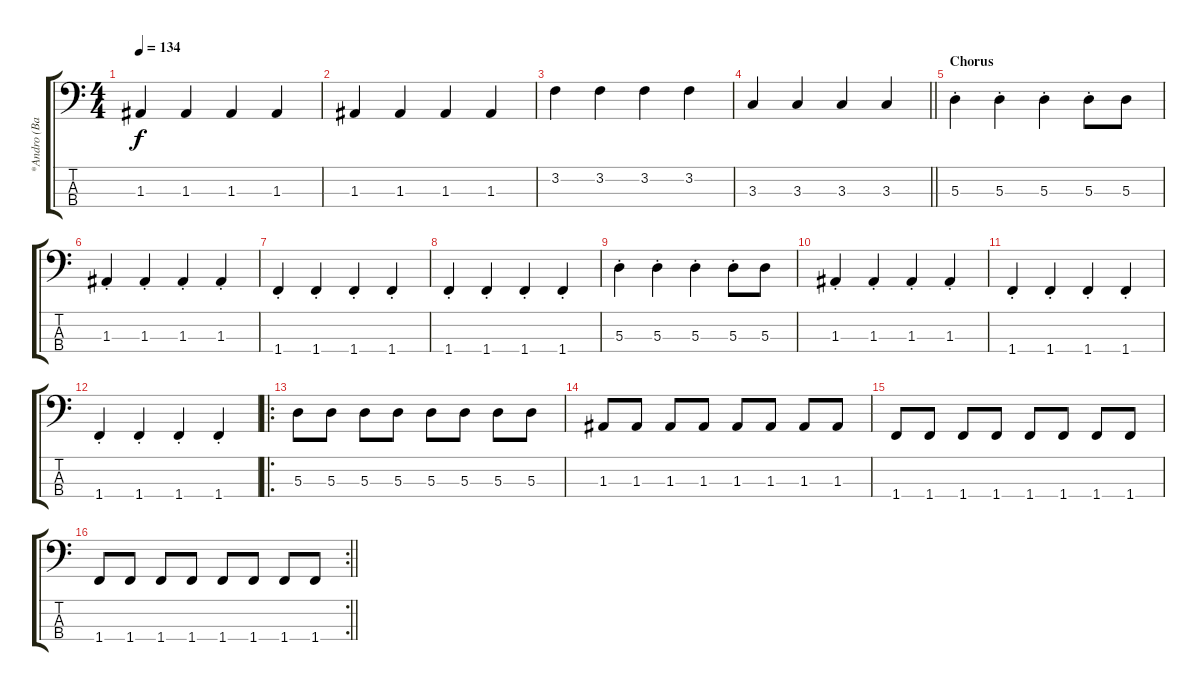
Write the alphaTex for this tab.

\track ("*Andro (Bassist)" "*Andro (Ba") {instrument electricbassfinger}
\staff {score tabs}
\tuning (G2 D2 A1 E1) {hide}
\ts (4 4)
\tempo 134
\clef f4
\ks c
1.3.4{dy f} 1.3.4 1.3.4 1.3.4 |
1.3.4 1.3.4 1.3.4 1.3.4 |
3.2.4 3.2.4 3.2.4 3.2.4 |
\barLineRight lightlight
3.3.4 3.3.4 3.3.4 3.3.4 |
\section ("" "Chorus")
5.3{st}.4 5.3{st}.4 5.3{st}.4 5.3{st}.8 5.3.8 |
1.3{st}.4 1.3{st}.4 1.3{st}.4 1.3{st}.4 |
1.4{st}.4 1.4{st}.4 1.4{st}.4 1.4{st}.4 |
1.4{st}.4 1.4{st}.4 1.4{st}.4 1.4{st}.4 |
5.3{st}.4 5.3{st}.4 5.3{st}.4 5.3{st}.8 5.3.8 |
1.3{st}.4 1.3{st}.4 1.3{st}.4 1.3{st}.4 |
1.4{st}.4 1.4{st}.4 1.4{st}.4 1.4{st}.4 |
1.4{st}.4 1.4{st}.4 1.4{st}.4 1.4{st}.4 |
\ro
5.3.8 5.3.8 5.3.8 5.3.8 5.3.8 5.3.8 5.3.8 5.3.8 |
1.3.8 1.3.8 1.3.8 1.3.8 1.3.8 1.3.8 1.3.8 1.3.8 |
1.4.8 1.4.8 1.4.8 1.4.8 1.4.8 1.4.8 1.4.8 1.4.8 |
\rc 2
\barLineRight lightlight
1.4.8 1.4.8 1.4.8 1.4.8 1.4.8 1.4.8 1.4.8 1.4.8
